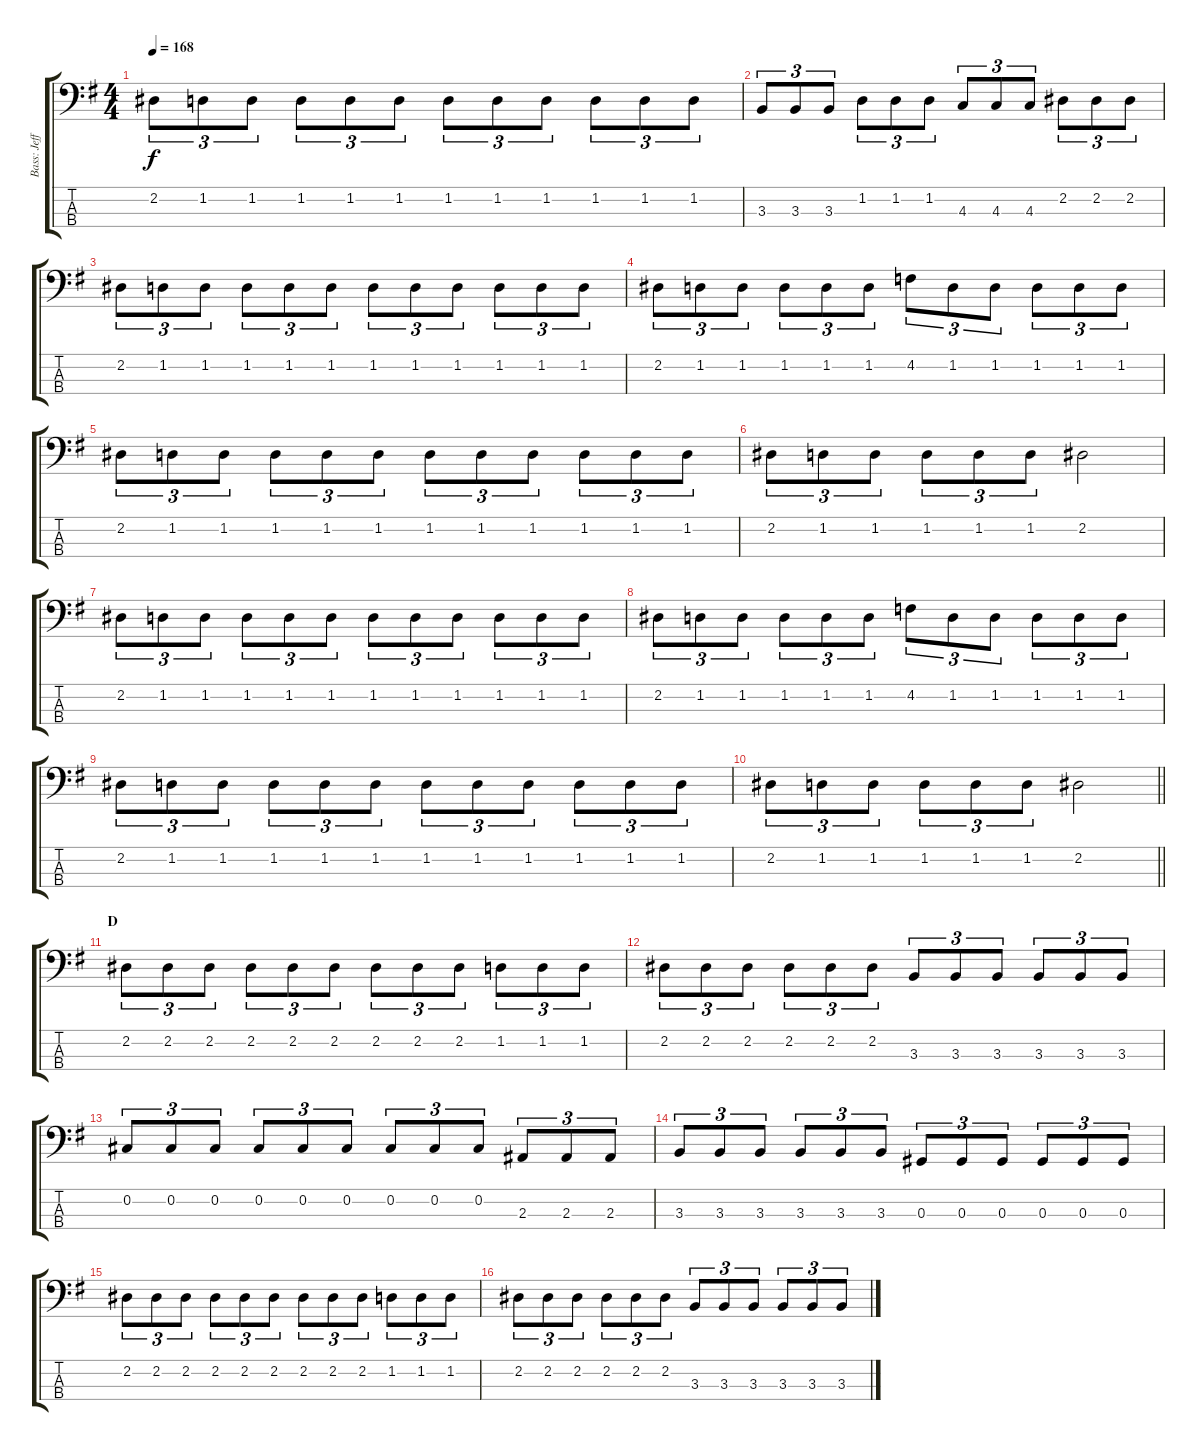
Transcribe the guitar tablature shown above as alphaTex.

\track ("Bass: Jeff" "Bass: Jeff") {instrument electricbassfinger}
\staff {score tabs}
\tuning (Gb2 Db2 Ab1 Eb1) {hide}
\ts (4 4)
\tempo 168
\clef f4
\ks g
2.2.8{tu (3 2) dy f} 1.2.8{tu (3 2)} 1.2.8{tu (3 2)} 1.2.8{tu (3 2)} 1.2.8{tu (3 2)} 1.2.8{tu (3 2)} 1.2.8{tu (3 2)} 1.2.8{tu (3 2)} 1.2.8{tu (3 2)} 1.2.8{tu (3 2)} 1.2.8{tu (3 2)} 1.2.8{tu (3 2)} |
3.3.8{tu (3 2)} 3.3.8{tu (3 2)} 3.3.8{tu (3 2)} 1.2.8{tu (3 2)} 1.2.8{tu (3 2)} 1.2.8{tu (3 2)} 4.3.8{tu (3 2)} 4.3.8{tu (3 2)} 4.3.8{tu (3 2)} 2.2.8{tu (3 2)} 2.2.8{tu (3 2)} 2.2.8{tu (3 2)} |
2.2.8{tu (3 2)} 1.2.8{tu (3 2)} 1.2.8{tu (3 2)} 1.2.8{tu (3 2)} 1.2.8{tu (3 2)} 1.2.8{tu (3 2)} 1.2.8{tu (3 2)} 1.2.8{tu (3 2)} 1.2.8{tu (3 2)} 1.2.8{tu (3 2)} 1.2.8{tu (3 2)} 1.2.8{tu (3 2)} |
2.2.8{tu (3 2)} 1.2.8{tu (3 2)} 1.2.8{tu (3 2)} 1.2.8{tu (3 2)} 1.2.8{tu (3 2)} 1.2.8{tu (3 2)} 4.2.8{tu (3 2)} 1.2.8{tu (3 2)} 1.2.8{tu (3 2)} 1.2.8{tu (3 2)} 1.2.8{tu (3 2)} 1.2.8{tu (3 2)} |
2.2.8{tu (3 2)} 1.2.8{tu (3 2)} 1.2.8{tu (3 2)} 1.2.8{tu (3 2)} 1.2.8{tu (3 2)} 1.2.8{tu (3 2)} 1.2.8{tu (3 2)} 1.2.8{tu (3 2)} 1.2.8{tu (3 2)} 1.2.8{tu (3 2)} 1.2.8{tu (3 2)} 1.2.8{tu (3 2)} |
2.2.8{tu (3 2)} 1.2.8{tu (3 2)} 1.2.8{tu (3 2)} 1.2.8{tu (3 2)} 1.2.8{tu (3 2)} 1.2.8{tu (3 2)} 2.2.2 |
2.2.8{tu (3 2)} 1.2.8{tu (3 2)} 1.2.8{tu (3 2)} 1.2.8{tu (3 2)} 1.2.8{tu (3 2)} 1.2.8{tu (3 2)} 1.2.8{tu (3 2)} 1.2.8{tu (3 2)} 1.2.8{tu (3 2)} 1.2.8{tu (3 2)} 1.2.8{tu (3 2)} 1.2.8{tu (3 2)} |
2.2.8{tu (3 2)} 1.2.8{tu (3 2)} 1.2.8{tu (3 2)} 1.2.8{tu (3 2)} 1.2.8{tu (3 2)} 1.2.8{tu (3 2)} 4.2.8{tu (3 2)} 1.2.8{tu (3 2)} 1.2.8{tu (3 2)} 1.2.8{tu (3 2)} 1.2.8{tu (3 2)} 1.2.8{tu (3 2)} |
2.2.8{tu (3 2)} 1.2.8{tu (3 2)} 1.2.8{tu (3 2)} 1.2.8{tu (3 2)} 1.2.8{tu (3 2)} 1.2.8{tu (3 2)} 1.2.8{tu (3 2)} 1.2.8{tu (3 2)} 1.2.8{tu (3 2)} 1.2.8{tu (3 2)} 1.2.8{tu (3 2)} 1.2.8{tu (3 2)} |
\barLineRight lightlight
2.2.8{tu (3 2)} 1.2.8{tu (3 2)} 1.2.8{tu (3 2)} 1.2.8{tu (3 2)} 1.2.8{tu (3 2)} 1.2.8{tu (3 2)} 2.2.2 |
\section ("" "D")
2.2.8{tu (3 2)} 2.2.8{tu (3 2)} 2.2.8{tu (3 2)} 2.2.8{tu (3 2)} 2.2.8{tu (3 2)} 2.2.8{tu (3 2)} 2.2.8{tu (3 2)} 2.2.8{tu (3 2)} 2.2.8{tu (3 2)} 1.2.8{tu (3 2)} 1.2.8{tu (3 2)} 1.2.8{tu (3 2)} |
2.2.8{tu (3 2)} 2.2.8{tu (3 2)} 2.2.8{tu (3 2)} 2.2.8{tu (3 2)} 2.2.8{tu (3 2)} 2.2.8{tu (3 2)} 3.3.8{tu (3 2)} 3.3.8{tu (3 2)} 3.3.8{tu (3 2)} 3.3.8{tu (3 2)} 3.3.8{tu (3 2)} 3.3.8{tu (3 2)} |
0.2.8{tu (3 2)} 0.2.8{tu (3 2)} 0.2.8{tu (3 2)} 0.2.8{tu (3 2)} 0.2.8{tu (3 2)} 0.2.8{tu (3 2)} 0.2.8{tu (3 2)} 0.2.8{tu (3 2)} 0.2.8{tu (3 2)} 2.3.8{tu (3 2)} 2.3.8{tu (3 2)} 2.3.8{tu (3 2)} |
3.3.8{tu (3 2)} 3.3.8{tu (3 2)} 3.3.8{tu (3 2)} 3.3.8{tu (3 2)} 3.3.8{tu (3 2)} 3.3.8{tu (3 2)} 0.3.8{tu (3 2)} 0.3.8{tu (3 2)} 0.3.8{tu (3 2)} 0.3.8{tu (3 2)} 0.3.8{tu (3 2)} 0.3.8{tu (3 2)} |
2.2.8{tu (3 2)} 2.2.8{tu (3 2)} 2.2.8{tu (3 2)} 2.2.8{tu (3 2)} 2.2.8{tu (3 2)} 2.2.8{tu (3 2)} 2.2.8{tu (3 2)} 2.2.8{tu (3 2)} 2.2.8{tu (3 2)} 1.2.8{tu (3 2)} 1.2.8{tu (3 2)} 1.2.8{tu (3 2)} |
2.2.8{tu (3 2)} 2.2.8{tu (3 2)} 2.2.8{tu (3 2)} 2.2.8{tu (3 2)} 2.2.8{tu (3 2)} 2.2.8{tu (3 2)} 3.3.8{tu (3 2)} 3.3.8{tu (3 2)} 3.3.8{tu (3 2)} 3.3.8{tu (3 2)} 3.3.8{tu (3 2)} 3.3.8{tu (3 2)}
